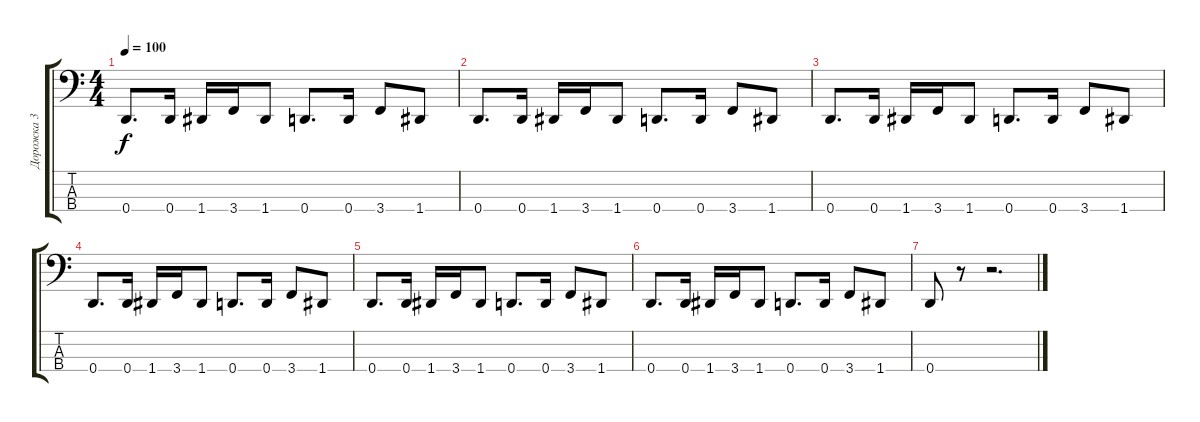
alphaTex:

\track ("Дорожка 3" "Дорожка 3") {instrument electricbasspick}
\staff {score tabs}
\tuning (G2 D2 A1 D1) {hide}
\ts (4 4)
\tempo 100
\clef f4
\ks c
0.4.8{d dy f} 0.4.16 1.4.16 3.4.16 1.4.8 0.4.8{d} 0.4.16 3.4.8 1.4.8 |
0.4.8{d} 0.4.16 1.4.16 3.4.16 1.4.8 0.4.8{d} 0.4.16 3.4.8 1.4.8 |
0.4.8{d} 0.4.16 1.4.16 3.4.16 1.4.8 0.4.8{d} 0.4.16 3.4.8 1.4.8 |
0.4.8{d} 0.4.16 1.4.16 3.4.16 1.4.8 0.4.8{d} 0.4.16 3.4.8 1.4.8 |
0.4.8{d} 0.4.16 1.4.16 3.4.16 1.4.8 0.4.8{d} 0.4.16 3.4.8 1.4.8 |
0.4.8{d} 0.4.16 1.4.16 3.4.16 1.4.8 0.4.8{d} 0.4.16 3.4.8 1.4.8 |
0.4.8 r.8 r.2{d}
